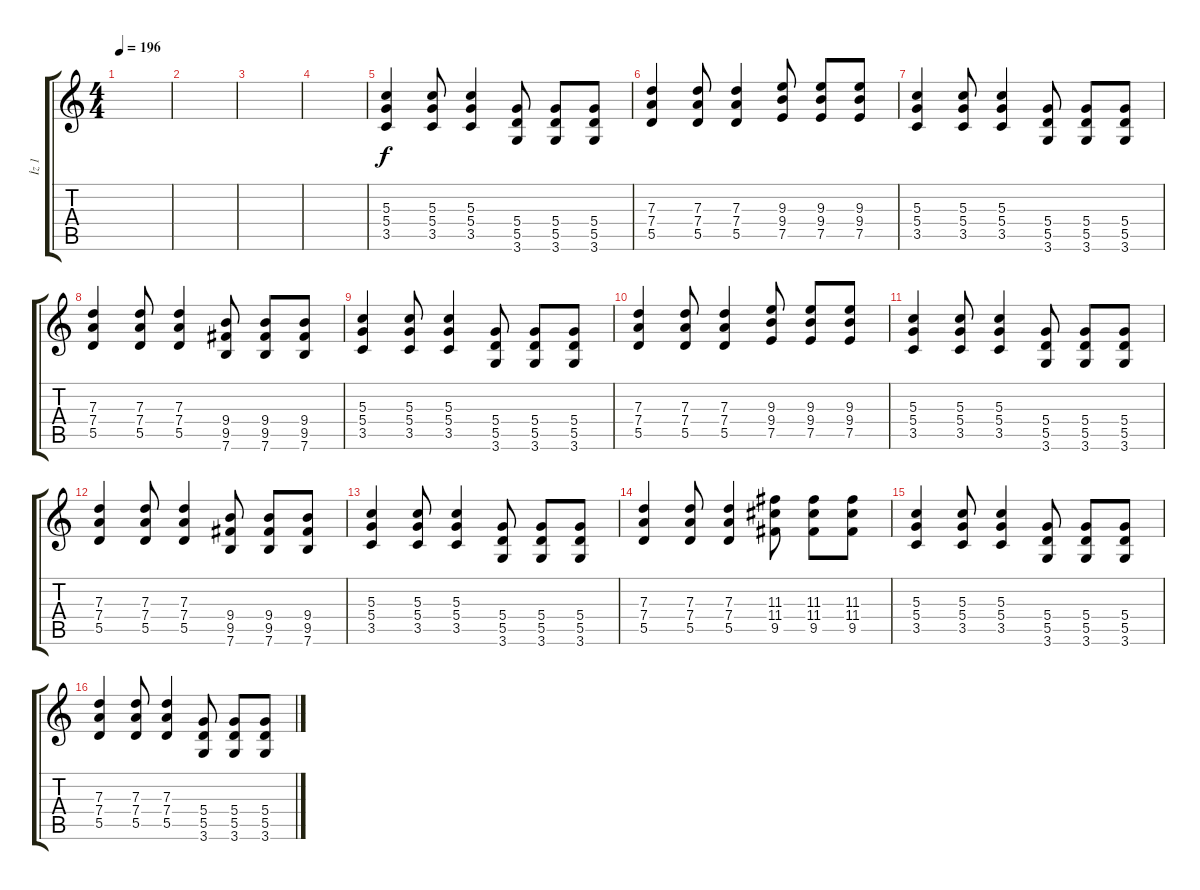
\track ("İz 1" "İz 1") {instrument distortionguitar}
\staff {score tabs}
\tuning (E4 B3 G3 D3 A2 E2) {hide}
\ts (4 4)
\tempo 196
\clef g2
\ks c
|
|
|
|
(5.3 5.4 3.5).4 (5.3 5.4 3.5).8 (5.3 5.4 3.5).4 (5.4 5.5 3.6).8 (5.4 5.5 3.6).8 (5.4 5.5 3.6).8 |
(7.3 7.4 5.5).4 (7.3 7.4 5.5).8 (7.3 7.4 5.5).4 (9.3 9.4 7.5).8 (9.3 9.4 7.5).8 (9.3 9.4 7.5).8 |
(5.3 5.4 3.5).4 (5.3 5.4 3.5).8 (5.3 5.4 3.5).4 (5.4 5.5 3.6).8 (5.4 5.5 3.6).8 (5.4 5.5 3.6).8 |
(7.3 7.4 5.5).4 (7.3 7.4 5.5).8 (7.3 7.4 5.5).4 (9.4 9.5 7.6).8 (9.4 9.5 7.6).8 (9.4 9.5 7.6).8 |
(5.3 5.4 3.5).4 (5.3 5.4 3.5).8 (5.3 5.4 3.5).4 (5.4 5.5 3.6).8 (5.4 5.5 3.6).8 (5.4 5.5 3.6).8 |
(7.3 7.4 5.5).4 (7.3 7.4 5.5).8 (7.3 7.4 5.5).4 (9.3 9.4 7.5).8 (9.3 9.4 7.5).8 (9.3 9.4 7.5).8 |
(5.3 5.4 3.5).4 (5.3 5.4 3.5).8 (5.3 5.4 3.5).4 (5.4 5.5 3.6).8 (5.4 5.5 3.6).8 (5.4 5.5 3.6).8 |
(7.3 7.4 5.5).4 (7.3 7.4 5.5).8 (7.3 7.4 5.5).4 (9.4 9.5 7.6).8 (9.4 9.5 7.6).8 (9.4 9.5 7.6).8 |
(5.3 5.4 3.5).4 (5.3 5.4 3.5).8 (5.3 5.4 3.5).4 (5.4 5.5 3.6).8 (5.4 5.5 3.6).8 (5.4 5.5 3.6).8 |
(7.3 7.4 5.5).4 (7.3 7.4 5.5).8 (7.3 7.4 5.5).4 (11.3 11.4 9.5).8 (11.3 11.4 9.5).8 (11.3 11.4 9.5).8 |
(5.3 5.4 3.5).4 (5.3 5.4 3.5).8 (5.3 5.4 3.5).4 (5.4 5.5 3.6).8 (5.4 5.5 3.6).8 (5.4 5.5 3.6).8 |
(7.3 7.4 5.5).4 (7.3 7.4 5.5).8 (7.3 7.4 5.5).4 (5.4 5.5 3.6).8 (5.4 5.5 3.6).8 (5.4 5.5 3.6).8
